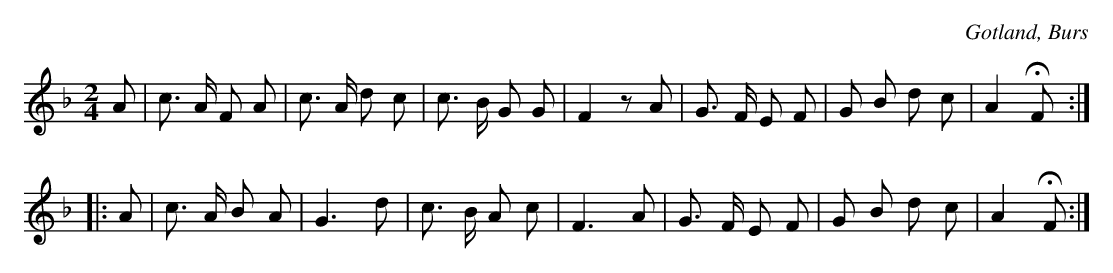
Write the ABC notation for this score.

X:1
T:
O:Gotland, Burs
M:2/4
L:1/8
K:F
A|c> A F A|c> A d c|c> B G G|F2 z A|G> F E F|G B d c|A2 HF:|
|:A|c> A B A|G3 d|c> B A c|F3 A|G> F E F|G B d c|A2 HF:|
